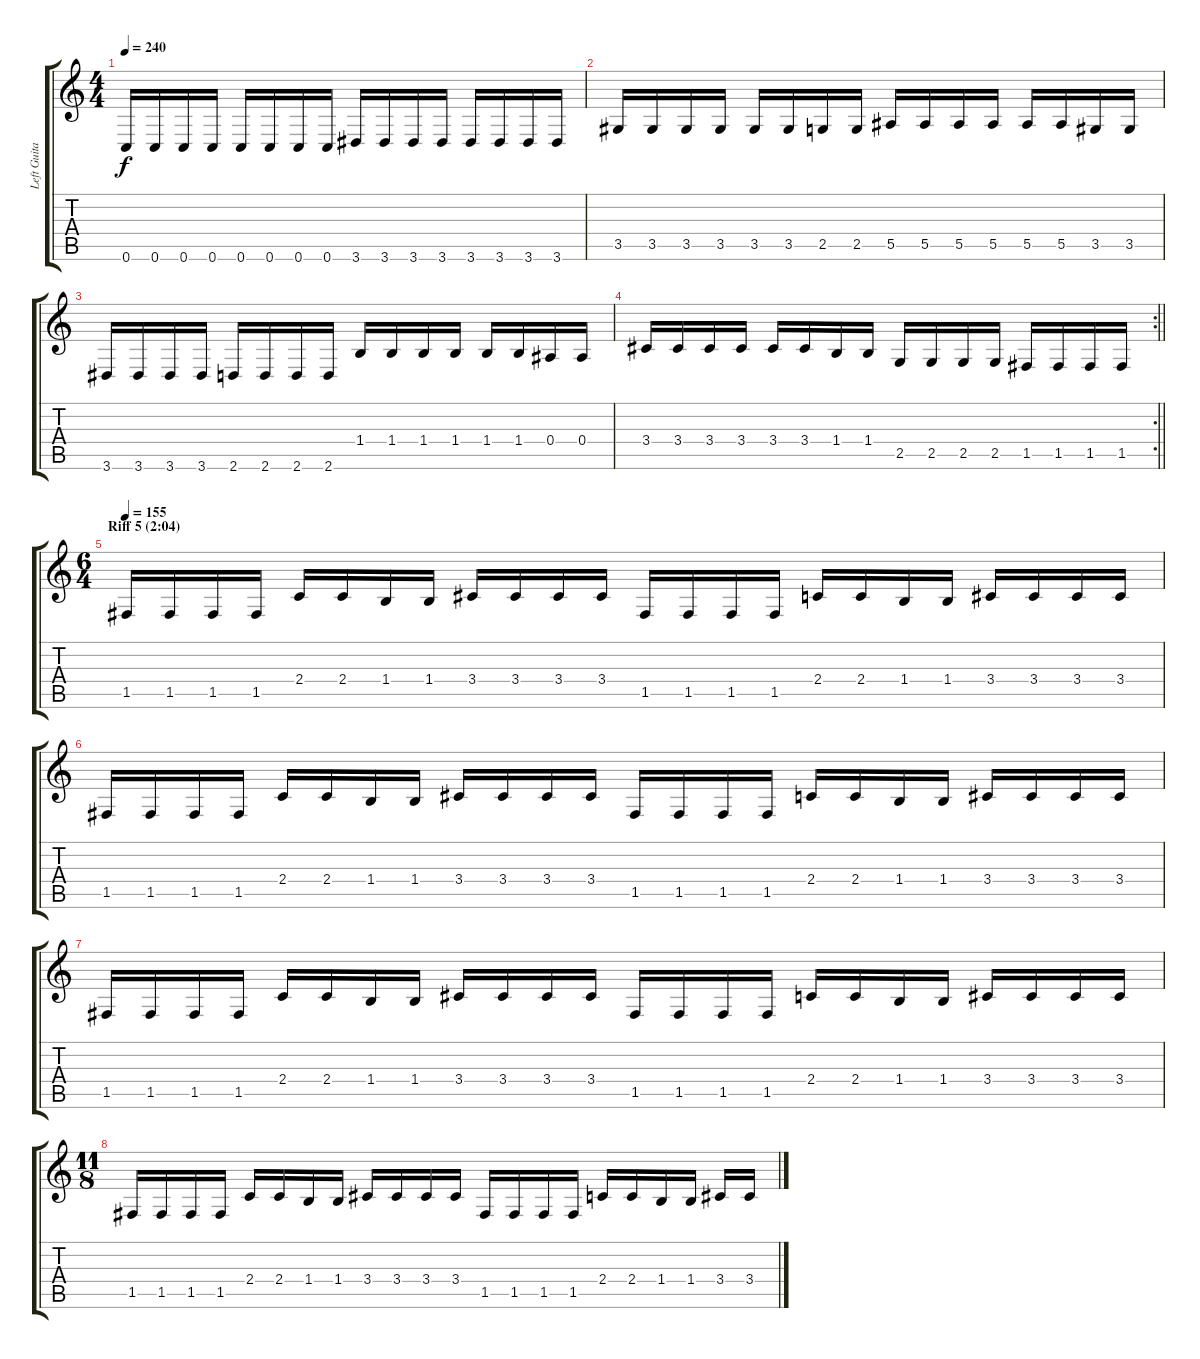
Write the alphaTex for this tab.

\track ("Left Guitar" "Left Guita") {instrument overdrivenguitar}
\staff {score tabs}
\tuning (C4 G3 Eb3 Bb2 F2 C2) {hide}
\ts (4 4)
\tempo 240
\clef g2
\ks c
0.6.16{dy f} 0.6.16 0.6.16 0.6.16 0.6.16 0.6.16 0.6.16 0.6.16 3.6.16 3.6.16 3.6.16 3.6.16 3.6.16 3.6.16 3.6.16 3.6.16 |
3.5.16 3.5.16 3.5.16 3.5.16 3.5.16 3.5.16 2.5.16 2.5.16 5.5.16 5.5.16 5.5.16 5.5.16 5.5.16 5.5.16 3.5.16 3.5.16 |
3.6.16 3.6.16 3.6.16 3.6.16 2.6.16 2.6.16 2.6.16 2.6.16 1.4.16 1.4.16 1.4.16 1.4.16 1.4.16 1.4.16 0.4.16 0.4.16 |
\rc 2
\barLineRight lightlight
3.4.16 3.4.16 3.4.16 3.4.16 3.4.16 3.4.16 1.4.16 1.4.16 2.5.16 2.5.16 2.5.16 2.5.16 1.5.16 1.5.16 1.5.16 1.5.16 |
\ts (6 4)
\section ("" "Riff 5 (2:04)")
\tempo 155
1.5.16 1.5.16 1.5.16 1.5.16 2.4.16 2.4.16 1.4.16 1.4.16 3.4.16 3.4.16 3.4.16 3.4.16 1.5.16 1.5.16 1.5.16 1.5.16 2.4.16 2.4.16 1.4.16 1.4.16 3.4.16 3.4.16 3.4.16 3.4.16 |
1.5.16 1.5.16 1.5.16 1.5.16 2.4.16 2.4.16 1.4.16 1.4.16 3.4.16 3.4.16 3.4.16 3.4.16 1.5.16 1.5.16 1.5.16 1.5.16 2.4.16 2.4.16 1.4.16 1.4.16 3.4.16 3.4.16 3.4.16 3.4.16 |
1.5.16 1.5.16 1.5.16 1.5.16 2.4.16 2.4.16 1.4.16 1.4.16 3.4.16 3.4.16 3.4.16 3.4.16 1.5.16 1.5.16 1.5.16 1.5.16 2.4.16 2.4.16 1.4.16 1.4.16 3.4.16 3.4.16 3.4.16 3.4.16 |
\ts (11 8)
1.5.16 1.5.16 1.5.16 1.5.16 2.4.16 2.4.16 1.4.16 1.4.16 3.4.16 3.4.16 3.4.16 3.4.16 1.5.16 1.5.16 1.5.16 1.5.16 2.4.16 2.4.16 1.4.16 1.4.16 3.4.16 3.4.16
